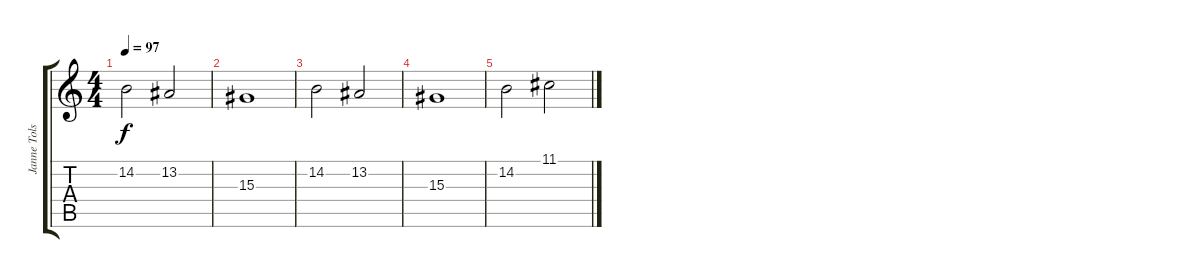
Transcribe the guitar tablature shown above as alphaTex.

\track ("Janne Tolsa - Lead Keyboard" "Janne Tols") {instrument pad3polysynth}
\staff {score tabs}
\tuning (D4 A3 F3 C3 G2 C2) {hide}
\ts (4 4)
\tempo 97
\clef g2
\ks c
14.2.2{dy f} 13.2.2 |
15.3.1 |
14.2.2 13.2.2 |
15.3.1 |
14.2.2 11.1.2
